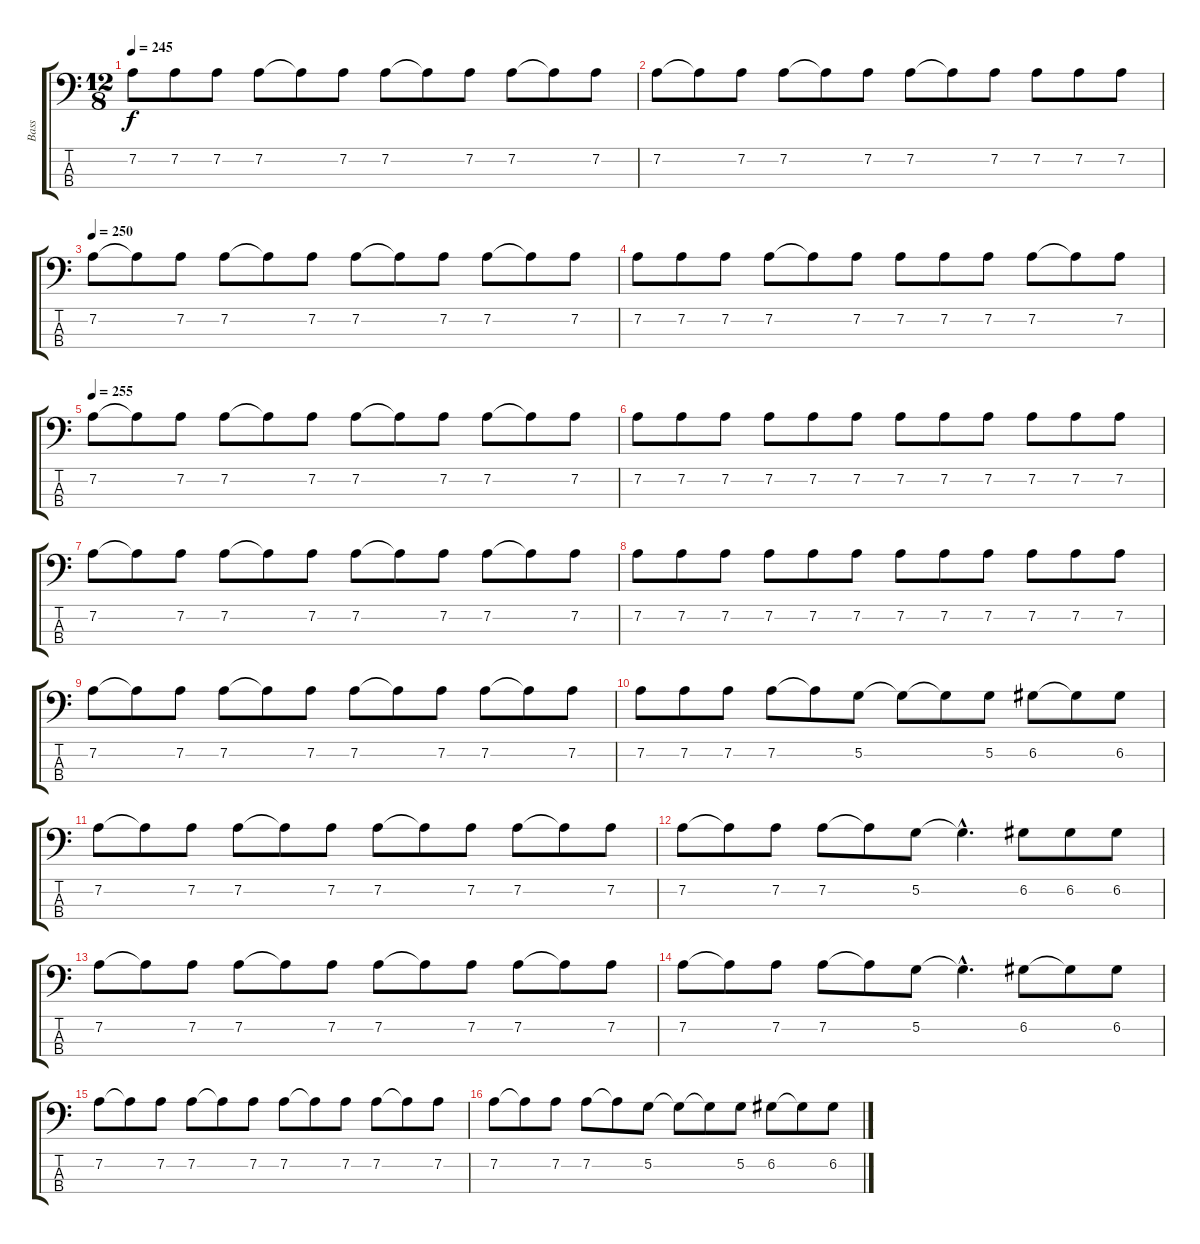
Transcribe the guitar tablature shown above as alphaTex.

\track ("Bass" "Bass") {instrument electricbassfinger}
\staff {score tabs}
\tuning (G2 D2 A1 E1) {hide}
\ts (12 8)
\tempo 245
\clef f4
\ks c
7.2.8{dy f} 7.2.8 7.2.8 7.2.8 7.2{t}.8 7.2.8 7.2.8 7.2{t}.8 7.2.8 7.2.8 7.2{t}.8 7.2.8 |
7.2.8 7.2{t}.8 7.2.8 7.2.8 7.2{t}.8 7.2.8 7.2.8 7.2{t}.8 7.2.8 7.2.8 7.2.8 7.2.8 |
\tempo 250
7.2.8 7.2{t}.8 7.2.8 7.2.8 7.2{t}.8 7.2.8 7.2.8 7.2{t}.8 7.2.8 7.2.8 7.2{t}.8 7.2.8 |
7.2.8 7.2.8 7.2.8 7.2.8 7.2{t}.8 7.2.8 7.2.8 7.2.8 7.2.8 7.2.8 7.2{t}.8 7.2.8 |
\tempo 255
7.2.8 7.2{t}.8 7.2.8 7.2.8 7.2{t}.8 7.2.8 7.2.8 7.2{t}.8 7.2.8 7.2.8 7.2{t}.8 7.2.8 |
7.2.8 7.2.8 7.2.8 7.2.8 7.2.8 7.2.8 7.2.8 7.2.8 7.2.8 7.2.8 7.2.8 7.2.8 |
7.2.8 7.2{t}.8 7.2.8 7.2.8 7.2{t}.8 7.2.8 7.2.8 7.2{t}.8 7.2.8 7.2.8 7.2{t}.8 7.2.8 |
7.2.8 7.2.8 7.2.8 7.2.8 7.2.8 7.2.8 7.2.8 7.2.8 7.2.8 7.2.8 7.2.8 7.2.8 |
7.2.8 7.2{t}.8 7.2.8 7.2.8 7.2{t}.8 7.2.8 7.2.8 7.2{t}.8 7.2.8 7.2.8 7.2{t}.8 7.2.8 |
7.2.8 7.2.8 7.2.8 7.2.8 7.2{t}.8 5.2.8 5.2{t}.8 5.2{t}.8 5.2.8 6.2.8 6.2{t}.8 6.2.8 |
7.2.8 7.2{t}.8 7.2.8 7.2.8 7.2{t}.8 7.2.8 7.2.8 7.2{t}.8 7.2.8 7.2.8 7.2{t}.8 7.2.8 |
7.2.8 7.2{t}.8 7.2.8 7.2.8 7.2{t}.8 5.2.8 5.2{hac t}.4{d} 6.2.8 6.2.8 6.2.8 |
7.2.8 7.2{t}.8 7.2.8 7.2.8 7.2{t}.8 7.2.8 7.2.8 7.2{t}.8 7.2.8 7.2.8 7.2{t}.8 7.2.8 |
7.2.8 7.2{t}.8 7.2.8 7.2.8 7.2{t}.8 5.2.8 5.2{hac t}.4{d} 6.2.8 6.2{t}.8 6.2.8 |
7.2.8 7.2{t}.8 7.2.8 7.2.8 7.2{t}.8 7.2.8 7.2.8 7.2{t}.8 7.2.8 7.2.8 7.2{t}.8 7.2.8 |
7.2.8 7.2{t}.8 7.2.8 7.2.8 7.2{t}.8 5.2.8 5.2{t}.8 5.2{t}.8 5.2.8 6.2.8 6.2{t}.8 6.2.8
